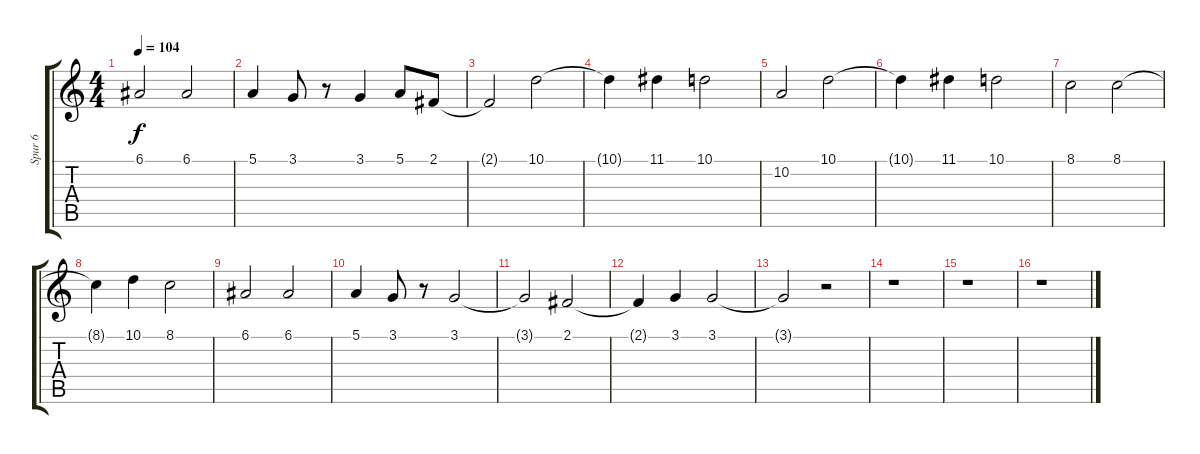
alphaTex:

\track ("Spur 6" "Spur 6") {instrument piccolo}
\staff {score tabs}
\tuning (E4 B3 G3 D3 A2 E2) {hide}
\ts (4 4)
\tempo 104
\clef g2
\ks c
6.1.2{dy f} 6.1.2 |
5.1.4 3.1.8 r.8 3.1.4 5.1.8 2.1.8 |
2.1{t}.2 10.1.2 |
10.1{t}.4 11.1.4 10.1.2 |
10.2.2 10.1.2 |
10.1{t}.4 11.1.4 10.1.2 |
8.1.2 8.1.2 |
8.1{t}.4 10.1.4 8.1.2 |
6.1.2 6.1.2 |
5.1.4 3.1.8 r.8 3.1.2 |
3.1{t}.2 2.1.2 |
2.1{t}.4 3.1.4 3.1.2 |
3.1{t}.2 r.2 |
r.1 |
r.1 |
r.1
